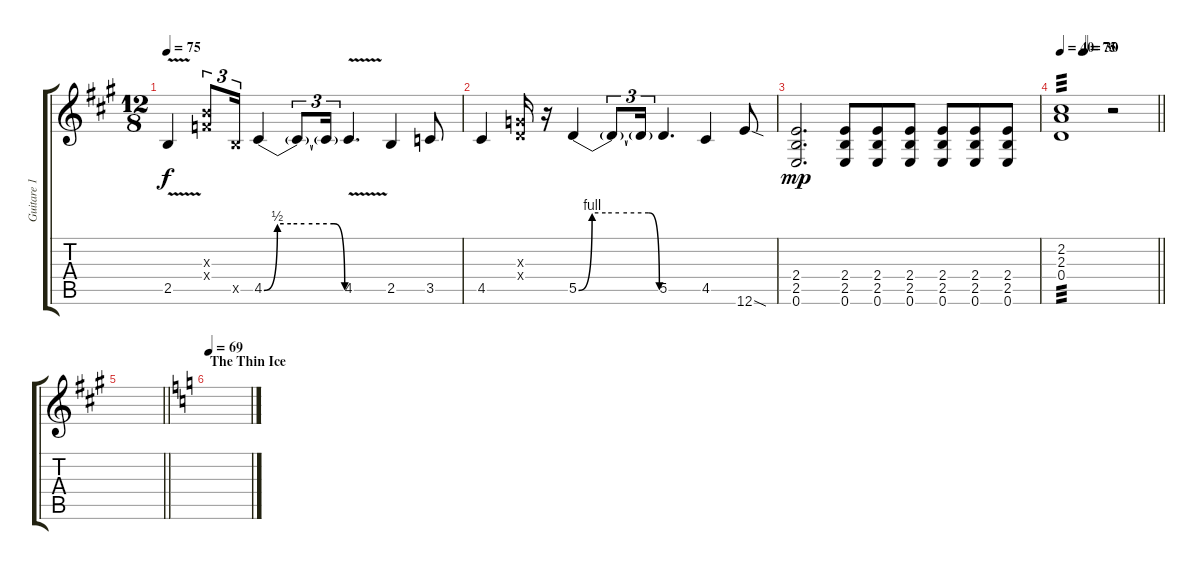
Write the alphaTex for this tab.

\track ("Guitare 1" "Guitare 1") {instrument distortionguitar}
\staff {score tabs}
\tuning (E4 B3 G3 D3 A2 E2) {hide}
\ts (12 8)
\tempo 75
\clef g2
\ks a
2.5{v}.4{dy f} (4.3{x} 3.4{x}).8{tu (3 2)} 2.5{x}.16{tu (3 2)} 4.5{be (custom 0 0 10 2 20 2 30 2 52 2 60 0)}.4 4.5{t}.8{tu (3 2)} 4.5{t}.16{tu (3 2)} 4.5{v}.4{d} 2.5.4 3.5.8 |
4.5.4 (0.3{x} 0.4{x}).16 r.16 5.5{be (custom 0 0 10 4 20 4 30 4 52 4 60 0)}.4 5.5{t}.8{tu (3 2)} 5.5{t}.16{tu (3 2)} 5.5.4{d} 4.5.4 12.6{sod}.8 |
(2.4 2.5 0.6).2{d dy mp} (2.4 2.5 0.6).8 (2.4 2.5 0.6).8{beam merge} (2.4 2.5 0.6).8{beam split} (2.4 2.5 0.6).8 (2.4 2.5 0.6).8{beam merge} (2.4 2.5 0.6).8 |
\tempo 40
\tempo (75 0.22916666666666666)
\tempo (30 0.25)
\barLineRight lightlight
(2.2 2.3 0.4).1{tp 3} r.2 |
\barLineRight lightlight
|
\section ("" "The Thin Ice")
\tempo 110
\tempo 69
\ks c
